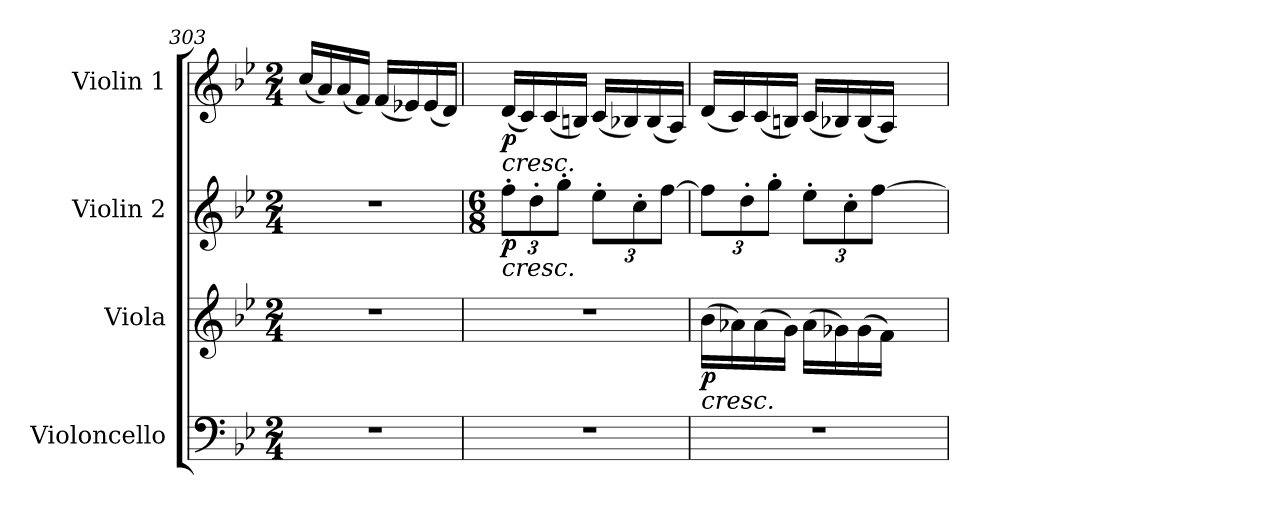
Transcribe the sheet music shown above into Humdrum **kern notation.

**kern	**kern	**dynam	**kern	**dynam	**kern	**dynam
*part4	*part3	*part3	*part2	*part2	*part1	*part1
*staff4	*staff3	*staff3	*staff2	*staff2	*staff1	*staff1
*I"Violoncello	*I"Viola	*	*I"Violin 2	*	*I"Violin 1	*
*I'Vc	*I'Vla	*	*I'Vln	*	*I'Vln	*
!!LO:LB:g=z
*clefF4	*clefG2	*	*clefG2	*	*clefG2	*
*k[b-e-]	*k[b-e-]	*	*k[b-e-]	*	*k[b-e-]	*
*M2/4	*M2/4	*	*M2/4	*	*M2/4	*
=303	=303	=303	=303	=303	=303	=303
2r	2r	.	2r	.	(16cc/LL	.
.	.	.	.	.	16a/)	.
.	.	.	.	.	(16a/	.
.	.	.	.	.	16f/JJ)	.
.	.	.	.	.	(16f/LL	.
.	.	.	.	.	16e-X/)	.
.	.	.	.	.	(16e-/	.
.	.	.	.	.	16d/JJ)	.
=304	=304	=304	=304	=304	=304	=304
*	*	*	*M6/8	*	*	*
!	!	!	!	!	!LO:TX:b:i:t=cresc.	!
!	!	!	!LO:TX:b:i:t=cresc.	!	!	!
!	!	!	!	!LO:DY:b	!	!LO:DY:b
2r	2r	.	12ff'\L	p	(16d/LL	p
.	.	.	.	.	16c/)	.
.	.	.	12dd'\	.	.	.
.	.	.	.	.	(16c/	.
.	.	.	12gg'\J	.	.	.
.	.	.	.	.	16Bn/JJ)	.
.	.	.	12ee-'\L	.	(16c/LL	.
.	.	.	.	.	16B-X/)	.
.	.	.	12cc'\	.	.	.
.	.	.	.	.	(16B-/	.
.	.	.	[12ff\J	.	.	.
.	.	.	.	.	16A/JJ)	.
!!LO:PB:g=z
=305	=305	=305	=305	=305	=305	=305
!	!LO:TX:b:i:t=cresc.	!	!	!	!	!
!	!	!LO:DY:b	!	!	!	!
2r	(16b-\LL	p	12ff\L]	.	(16d/LL	.
.	16a-X\)	.	.	.	16c/)	.
.	.	.	12dd'\	.	.	.
.	(16a-\	.	.	.	(16c/	.
.	.	.	12gg'\J	.	.	.
.	16g\JJ)	.	.	.	16Bn/JJ)	.
.	(16a-\LL	.	12ee-'\L	.	(16c/LL	.
.	16g-X\)	.	.	.	16B-X/)	.
.	.	.	12cc'\	.	.	.
.	(16g-\	.	.	.	(16B-/	.
.	.	.	[12ff\J	.	.	.
.	16f\JJ)	.	.	.	16A/JJ)	.
=	=	=	=	=	=	=
*-	*-	*-	*-	*-	*-	*-
